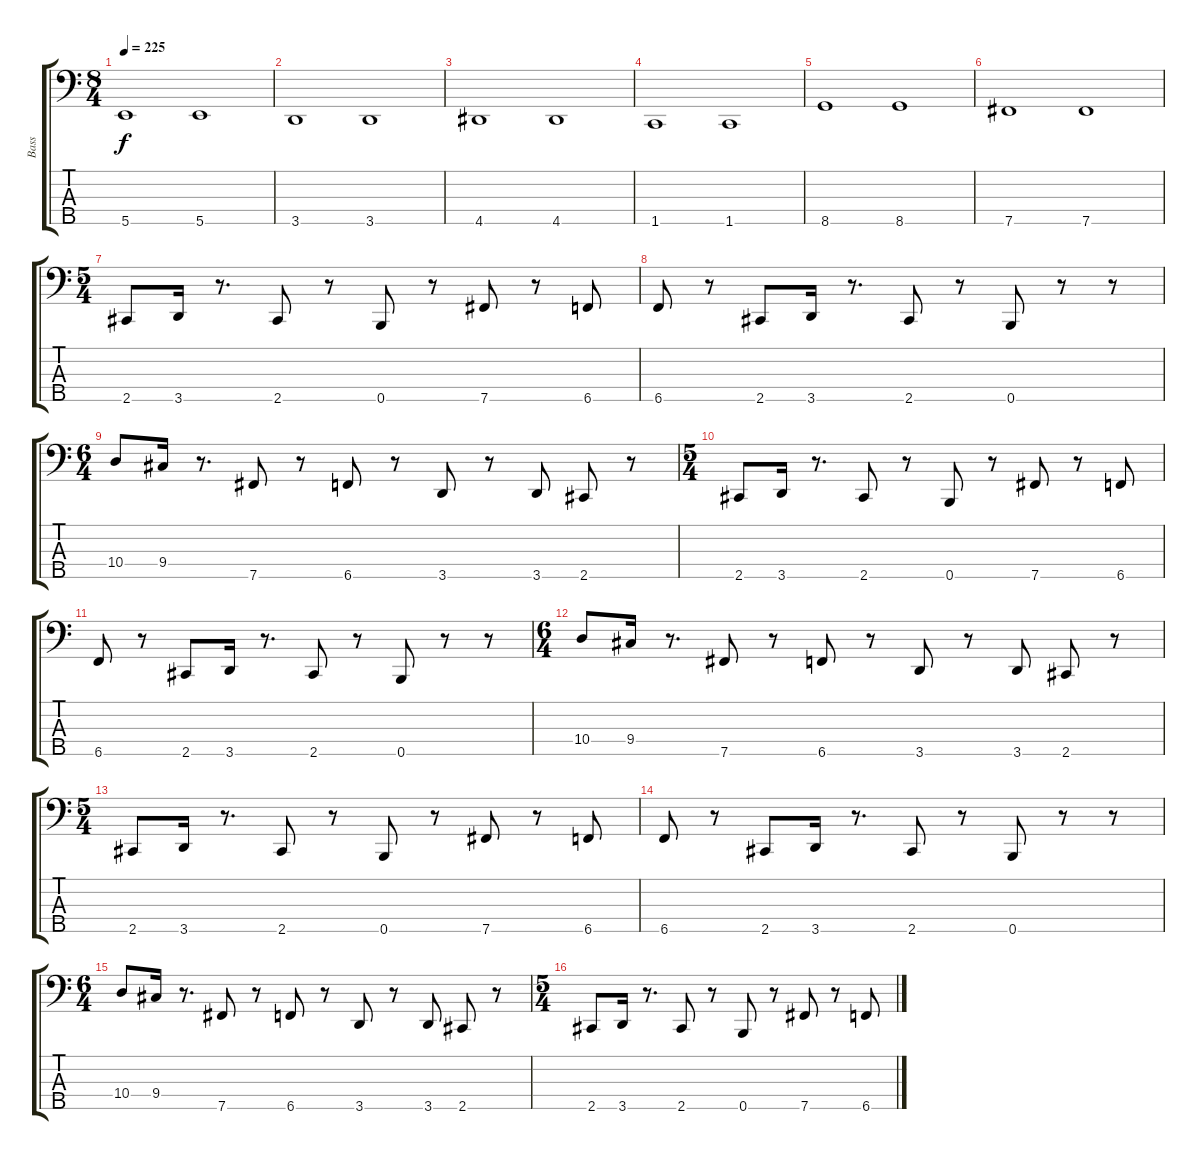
\track ("Bass" "Bass") {instrument electricbasspick}
\staff {score tabs}
\tuning (G2 D2 A1 E1 B0) {hide}
\ts (8 4)
\tempo 225
\clef f4
\ks c
5.5.1{dy f} 5.5.1 |
3.5.1 3.5.1 |
4.5.1 4.5.1 |
1.5.1 1.5.1 |
8.5.1 8.5.1 |
7.5.1 7.5.1 |
\ts (5 4)
2.5.8 3.5.16 r.8{d} 2.5.8 r.8 0.5.8 r.8 7.5.8 r.8 6.5.8 |
6.5.8 r.8 2.5.8 3.5.16 r.8{d} 2.5.8 r.8 0.5.8 r.8 r.8 |
\ts (6 4)
10.4.8 9.4.16 r.8{d} 7.5.8 r.8 6.5.8 r.8 3.5.8 r.8 3.5.8 2.5.8 r.8 |
\ts (5 4)
2.5.8 3.5.16 r.8{d} 2.5.8 r.8 0.5.8 r.8 7.5.8 r.8 6.5.8 |
6.5.8 r.8 2.5.8 3.5.16 r.8{d} 2.5.8 r.8 0.5.8 r.8 r.8 |
\ts (6 4)
10.4.8 9.4.16 r.8{d} 7.5.8 r.8 6.5.8 r.8 3.5.8 r.8 3.5.8 2.5.8 r.8 |
\ts (5 4)
2.5.8 3.5.16 r.8{d} 2.5.8 r.8 0.5.8 r.8 7.5.8 r.8 6.5.8 |
6.5.8 r.8 2.5.8 3.5.16 r.8{d} 2.5.8 r.8 0.5.8 r.8 r.8 |
\ts (6 4)
10.4.8 9.4.16 r.8{d} 7.5.8 r.8 6.5.8 r.8 3.5.8 r.8 3.5.8 2.5.8 r.8 |
\ts (5 4)
2.5.8 3.5.16 r.8{d} 2.5.8 r.8 0.5.8 r.8 7.5.8 r.8 6.5.8
